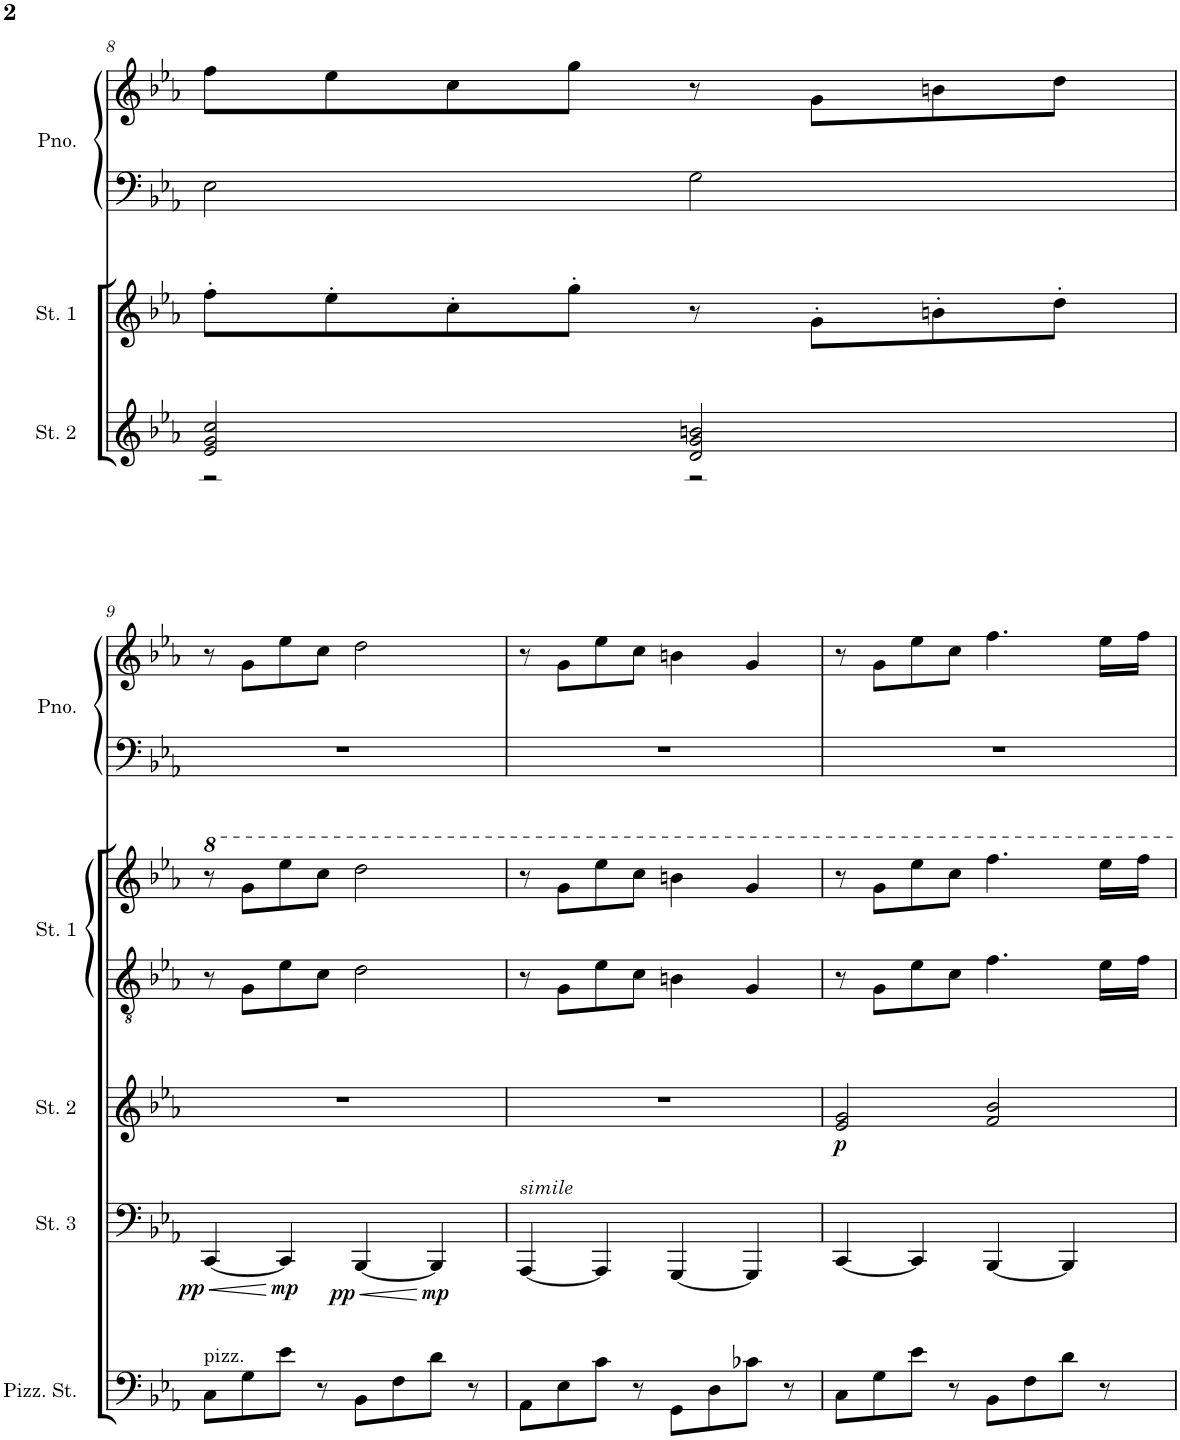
**kern	**kern	**dynam	**kern	**dynam	**kern	**kern	**kern	**kern	**kern	**kern	**kern	**kern	**kern	**kern	**kern	**kern	**kern	**kern	**kern
*part16	*part15	*part15	*part14	*part14	*part13	*part13	*part12	*part12	*part11	*part10	*part9	*part8	*part7	*part6	*part5	*part4	*part3	*part2	*part1
*staff18	*staff17	*staff17	*staff16	*staff16	*staff15	*staff14	*staff13	*staff12	*staff11	*staff10	*staff9	*staff8	*staff7	*staff6	*staff5	*staff4	*staff3	*staff2	*staff1
*I"Pizzicato Strings	*I"Strings 3	*	*I"Strings 2	*	*I"Strings 1	*	*I"Grand Piano	*	*I"Cymbal	*I"Drumset	*I"Tuba	*I"Trumpet 2	*I"Trumpet 1	*I"Trombone	*I"Horn 1	*I"Oboe	*I"Flute	*I"Clarinet	*I"Beep
*I'Pizz. St.	*I'St. 3	*	*I'St. 2	*	*I'St. 1	*	*I'Pno.	*	*I'Cym.	*I'D. Set	*I'Tba.	*I'Tpt. 2	*I'Tpt. 1	*I'Tbn.	*I'Hn. 1	*I'Ob.	*I'Fl.	*I'Cl.	*I'Beep
!!LO:PB:g=z
*clefF4	*clefF4	*	*clefG2	*	*clefGv2	*clefG2	*clefF4	*clefG2	*clefX	*clefX	*clefF4	*clefG2	*clefG2	*clefG2	*clefG2	*clefG2	*clefG2	*clefG2	*clefG2
*	*	*	*	*	*	*	*	*	*	*	*	*Trd1c2	*Trd1c2	*Trd7c12	*Trd4c7	*	*	*Trd1c2	*Trd1c2
*k[b-e-a-]	*k[b-e-a-]	*	*k[b-e-a-]	*	*k[b-e-a-]	*k[b-e-a-]	*k[b-e-a-]	*k[b-e-a-]	*k[]	*k[]	*k[b-e-a-]	*k[b-e-a-]	*k[b-e-a-]	*k[b-e-a-]	*k[b-e-a-]	*k[b-e-a-]	*k[b-e-a-]	*k[b-e-a-]	*k[b-e-a-]
*M4/4	*M4/4	*	*M4/4	*	*M4/4	*M4/4	*M4/4	*M4/4	*M4/4	*M4/4	*M4/4	*M4/4	*M4/4	*M4/4	*M4/4	*M4/4	*M4/4	*M4/4	*M4/4
=8	=8	=8	=8	=8	=8	=8	=8	=8	=8	=8	=8	=8	=8	=8	=8	=8	=8	=8	=8
*	*	*	*^	*	*	*	*	*	*	*	*	*	*	*	*	*	*	*	*
1r	1r	.	2e-/ 2g/ 2cc/	2r	.	1r	8ff'\L	2E-\	8ff\L	1r	1r	1r	1r	1r	1r	1r	1r	1r	1r	1r
.	.	.	.	.	.	.	8ee-'\	.	8ee-\	.	.	.	.	.	.	.	.	.	.	.
.	.	.	.	.	.	.	8cc'\	.	8cc\	.	.	.	.	.	.	.	.	.	.	.
.	.	.	.	.	.	.	8gg'\J	.	8gg\J	.	.	.	.	.	.	.	.	.	.	.
.	.	.	2d/ 2g/ 2bn/	2r	.	.	8r	2G\	8r	.	.	.	.	.	.	.	.	.	.	.
.	.	.	.	.	.	.	8g'\L	.	8g\L	.	.	.	.	.	.	.	.	.	.	.
.	.	.	.	.	.	.	8bn'\	.	8bn\	.	.	.	.	.	.	.	.	.	.	.
.	.	.	.	.	.	.	8dd'\J	.	8dd\J	.	.	.	.	.	.	.	.	.	.	.
*	*	*	*v	*v	*	*	*	*	*	*	*	*	*	*	*	*	*	*	*	*
!!LO:LB:g=z
=9	=9	=9	=9	=9	=9	=9	=9	=9	=9	=9	=9	=9	=9	=9	=9	=9	=9	=9	=9
!LO:TX:a:t=pizz.	!	!	!	!	!	!	!	!	!	!	!	!	!	!	!	!	!	!	!
!	!	!LO:HP:b	!	!	!	!	!	!	!	!	!	!	!	!	!	!	!	!	!
!	!	!LO:DY:n=1:b	!	!	!	!	!	!	!	!	!	!	!	!	!	!	!	!	!
8C\L	[4CC/	< pp	1r	.	8r	8r	1r	8r	1r	1r	1r	1r	1r	1r	1r	1r	1r	1r	1r
8G\	.	.	.	.	8G\L	8gg\L	.	8g\L	.	.	.	.	.	.	.	.	.	.	.
!	!	!LO:DY:n=2:b	!	!	!	!	!	!	!	!	!	!	!	!	!	!	!	!	!
8e-\J	4CC/]	[ mp	.	.	8e-\	8eee-\	.	8ee-\	.	.	.	.	.	.	.	.	.	.	.
8r	.	.	.	.	8c\J	8ccc\J	.	8cc\J	.	.	.	.	.	.	.	.	.	.	.
!	!	!LO:HP:b	!	!	!	!	!	!	!	!	!	!	!	!	!	!	!	!	!
!	!	!LO:DY:n=3:b	!	!	!	!	!	!	!	!	!	!	!	!	!	!	!	!	!
8BB-\L	[4BBB-/	< pp	.	.	2d\	2ddd\	.	2dd\	.	.	.	.	.	.	.	.	.	.	.
8F\	.	.	.	.	.	.	.	.	.	.	.	.	.	.	.	.	.	.	.
!	!	!LO:DY:n=4:b	!	!	!	!	!	!	!	!	!	!	!	!	!	!	!	!	!
8d\J	4BBB-/]	[ mp	.	.	.	.	.	.	.	.	.	.	.	.	.	.	.	.	.
8r	.	.	.	.	.	.	.	.	.	.	.	.	.	.	.	.	.	.	.
=10	=10	=10	=10	=10	=10	=10	=10	=10	=10	=10	=10	=10	=10	=10	=10	=10	=10	=10	=10
!	!LO:TX:a:i:t=simile	!	!	!	!	!	!	!	!	!	!	!	!	!	!	!	!	!	!
8AA-\L	[4AAA-/	.	1r	.	8r	8r	1r	8r	1r	1r	1r	1r	1r	1r	1r	1r	1r	1r	1r
8E-\	.	.	.	.	8G\L	8gg\L	.	8g\L	.	.	.	.	.	.	.	.	.	.	.
8c\J	4AAA-/]	.	.	.	8e-\	8eee-\	.	8ee-\	.	.	.	.	.	.	.	.	.	.	.
8r	.	.	.	.	8c\J	8ccc\J	.	8cc\J	.	.	.	.	.	.	.	.	.	.	.
8GG\L	[4GGG/	.	.	.	4Bn\	4bbn\	.	4bn\	.	.	.	.	.	.	.	.	.	.	.
8D\	.	.	.	.	.	.	.	.	.	.	.	.	.	.	.	.	.	.	.
8c-X\J	4GGG/]	.	.	.	4G/	4gg/	.	4g/	.	.	.	.	.	.	.	.	.	.	.
8r	.	.	.	.	.	.	.	.	.	.	.	.	.	.	.	.	.	.	.
=11	=11	=11	=11	=11	=11	=11	=11	=11	=11	=11	=11	=11	=11	=11	=11	=11	=11	=11	=11
!	!	!	!	!LO:DY:b	!	!	!	!	!	!	!	!	!	!	!	!	!	!	!
8C\L	[4CC/	.	2e-/ 2g/	p	8r	8r	1r	8r	1r	1r	1r	1r	1r	1r	1r	1r	1r	1r	1r
8G\	.	.	.	.	8G\L	8gg\L	.	8g\L	.	.	.	.	.	.	.	.	.	.	.
8e-\J	4CC/]	.	.	.	8e-\	8eee-\	.	8ee-\	.	.	.	.	.	.	.	.	.	.	.
8r	.	.	.	.	8c\J	8ccc\J	.	8cc\J	.	.	.	.	.	.	.	.	.	.	.
8BB-\L	[4BBB-/	.	2f/ 2b-/	.	4.f\	4.fff\	.	4.ff\	.	.	.	.	.	.	.	.	.	.	.
8F\	.	.	.	.	.	.	.	.	.	.	.	.	.	.	.	.	.	.	.
8d\J	4BBB-/]	.	.	.	.	.	.	.	.	.	.	.	.	.	.	.	.	.	.
8r	.	.	.	.	16e-\LL	16eee-\LL	.	16ee-\LL	.	.	.	.	.	.	.	.	.	.	.
.	.	.	.	.	16f\JJ	16fff\JJ	.	16ff\JJ	.	.	.	.	.	.	.	.	.	.	.
=	=	=	=	=	=	=	=	=	=	=	=	=	=	=	=	=	=	=	=
*-	*-	*-	*-	*-	*-	*-	*-	*-	*-	*-	*-	*-	*-	*-	*-	*-	*-	*-	*-
